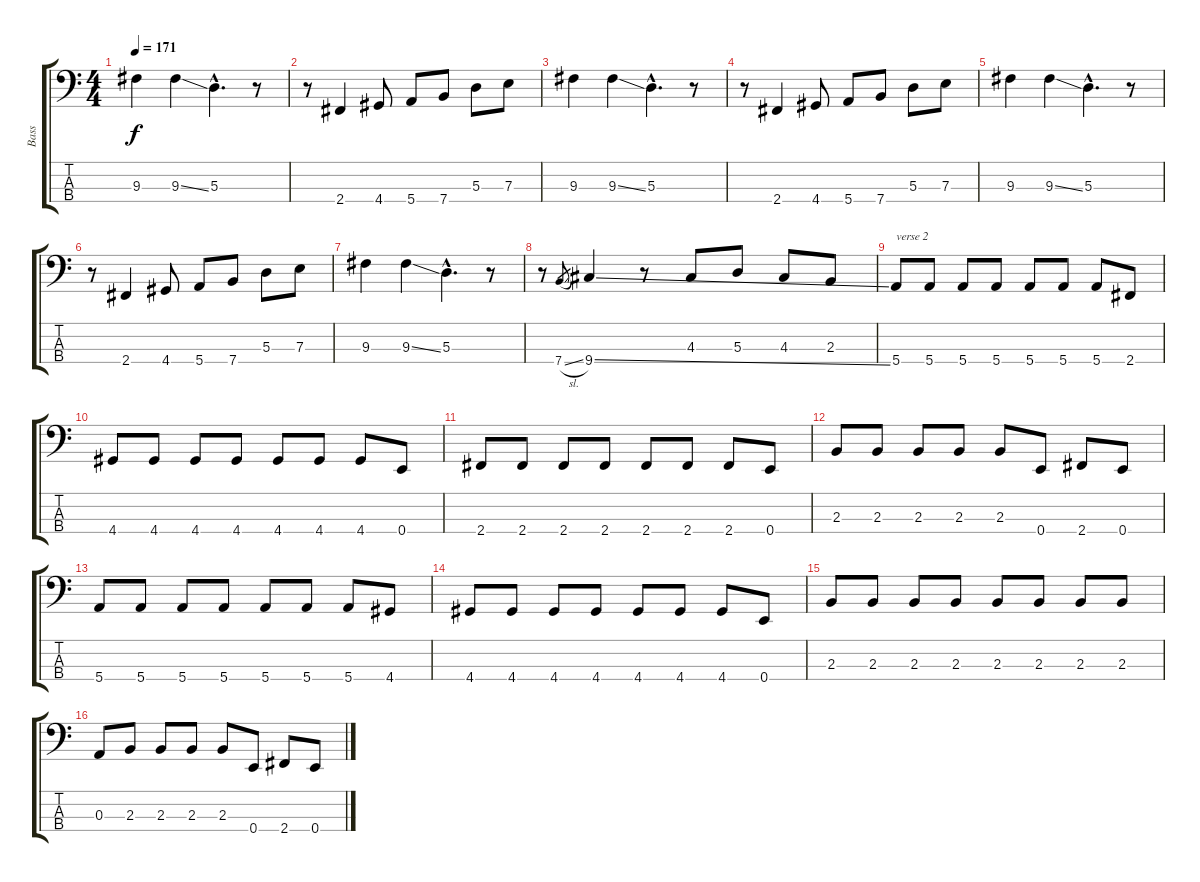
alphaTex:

\track ("Bass" "Bass") {instrument electricbasspick}
\staff {score tabs}
\tuning (G2 D2 A1 E1) {hide}
\ts (4 4)
\tempo 171
\clef f4
\ks c
9.3.4{dy f} 9.3{ss}.4 5.3{hac}.4{d} r.8 |
r.8 2.4.4 4.4.8 5.4.8 7.4.8 5.3.8 7.3.8 |
9.3.4 9.3{ss}.4 5.3{hac}.4{d} r.8 |
r.8 2.4.4 4.4.8 5.4.8 7.4.8 5.3.8 7.3.8 |
9.3.4 9.3{ss}.4 5.3{hac}.4{d} r.8 |
r.8 2.4.4 4.4.8 5.4.8 7.4.8 5.3.8 7.3.8 |
9.3.4 9.3{ss}.4 5.3{hac}.4{d} r.8 |
r.8 7.4{sl}.8{gr} 9.4{ss}.4 r.8 4.3.8 5.3.8 4.3.8 2.3.8 |
5.4.8{txt "verse 2"} 5.4.8 5.4.8 5.4.8 5.4.8 5.4.8 5.4.8 2.4.8 |
4.4.8 4.4.8 4.4.8 4.4.8 4.4.8 4.4.8 4.4.8 0.4.8 |
2.4.8 2.4.8 2.4.8 2.4.8 2.4.8 2.4.8 2.4.8 0.4.8 |
2.3.8 2.3.8 2.3.8 2.3.8 2.3.8 0.4.8 2.4.8 0.4.8 |
5.4.8 5.4.8 5.4.8 5.4.8 5.4.8 5.4.8 5.4.8 4.4.8 |
4.4.8 4.4.8 4.4.8 4.4.8 4.4.8 4.4.8 4.4.8 0.4.8 |
2.3.8 2.3.8 2.3.8 2.3.8 2.3.8 2.3.8 2.3.8 2.3.8 |
0.3.8 2.3.8 2.3.8 2.3.8 2.3.8 0.4.8 2.4.8 0.4.8
